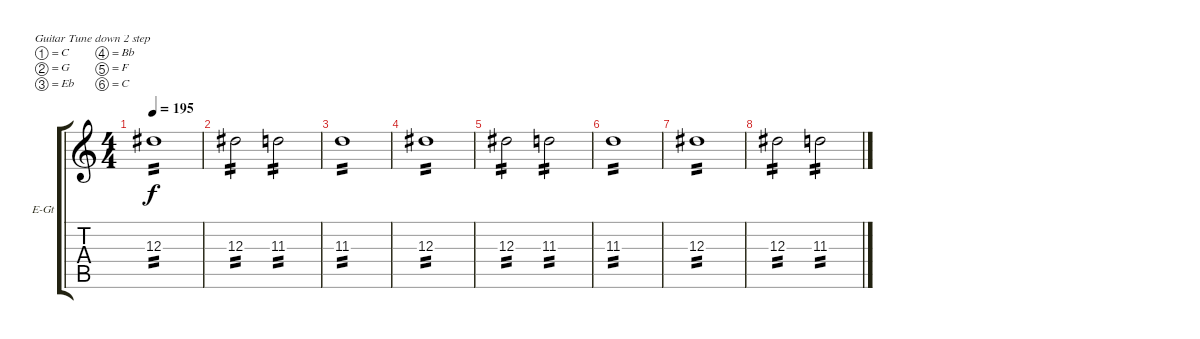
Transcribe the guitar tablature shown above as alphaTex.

\defaultSystemsLayout 4
\bracketExtendMode groupsimilarinstruments
\firstSystemTrackNameOrientation horizontal
\otherSystemsTrackNameOrientation horizontal
\track ("Electric Guitar" "E-Gt") {instrument distortionguitar}
\staff {score tabs}
\tuning (C4 G3 Eb3 Bb2 F2 C2)
\ts (4 4)
\tempo 195
\clef g2
\ks c
12.3.1{tp 2 dy f} |
12.3.2{tp 2} 11.3.2{tp 2} |
11.3.1{tp 2} |
12.3.1{tp 2} |
12.3.2{tp 2} 11.3.2{tp 2} |
11.3.1{tp 2} |
12.3.1{tp 2} |
12.3.2{tp 2} 11.3.2{tp 2}
